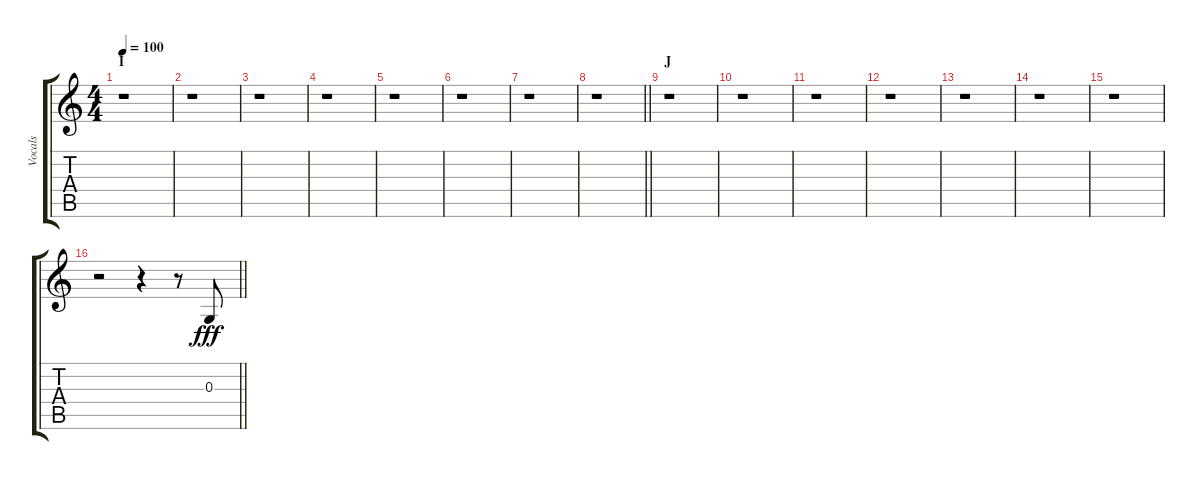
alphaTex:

\track ("Vocals" "Vocals") {instrument voiceoohs}
\staff {score tabs}
\tuning (E4 B3 G3 D3 A2 E2) {hide}
\ts (4 4)
\section ("" "I")
\tempo 100
\clef g2
\ks c
r.1{dy fff} |
r.1 |
r.1 |
r.1 |
r.1 |
r.1 |
r.1 |
\barLineRight lightlight
r.1 |
\section ("" "J")
r.1 |
r.1 |
r.1 |
r.1 |
r.1 |
r.1 |
r.1 |
\barLineRight lightlight
r.2 r.4 r.8 0.3.8
